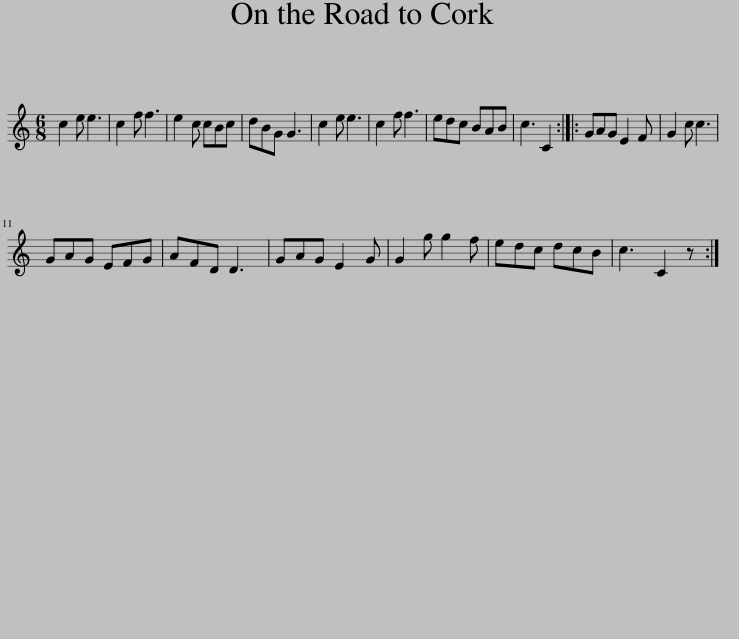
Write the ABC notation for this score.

X:1
L:1/8
M:6/8
I:linebreak $
K:C
V:1 treble
V:1
 c2 e e3 | c2 f f3 | e2 c cBc | dBG G3 | c2 e e3 | %5
 c2 f f3 | edc BAB | c3 C2 :: GAG E2 F | G2 c c3 |$ %10
 GAG EFG | AFD D3 | GAG E2 G | G2 g g2 f | edc dcB | %15
 c3 C2 z :| %16
